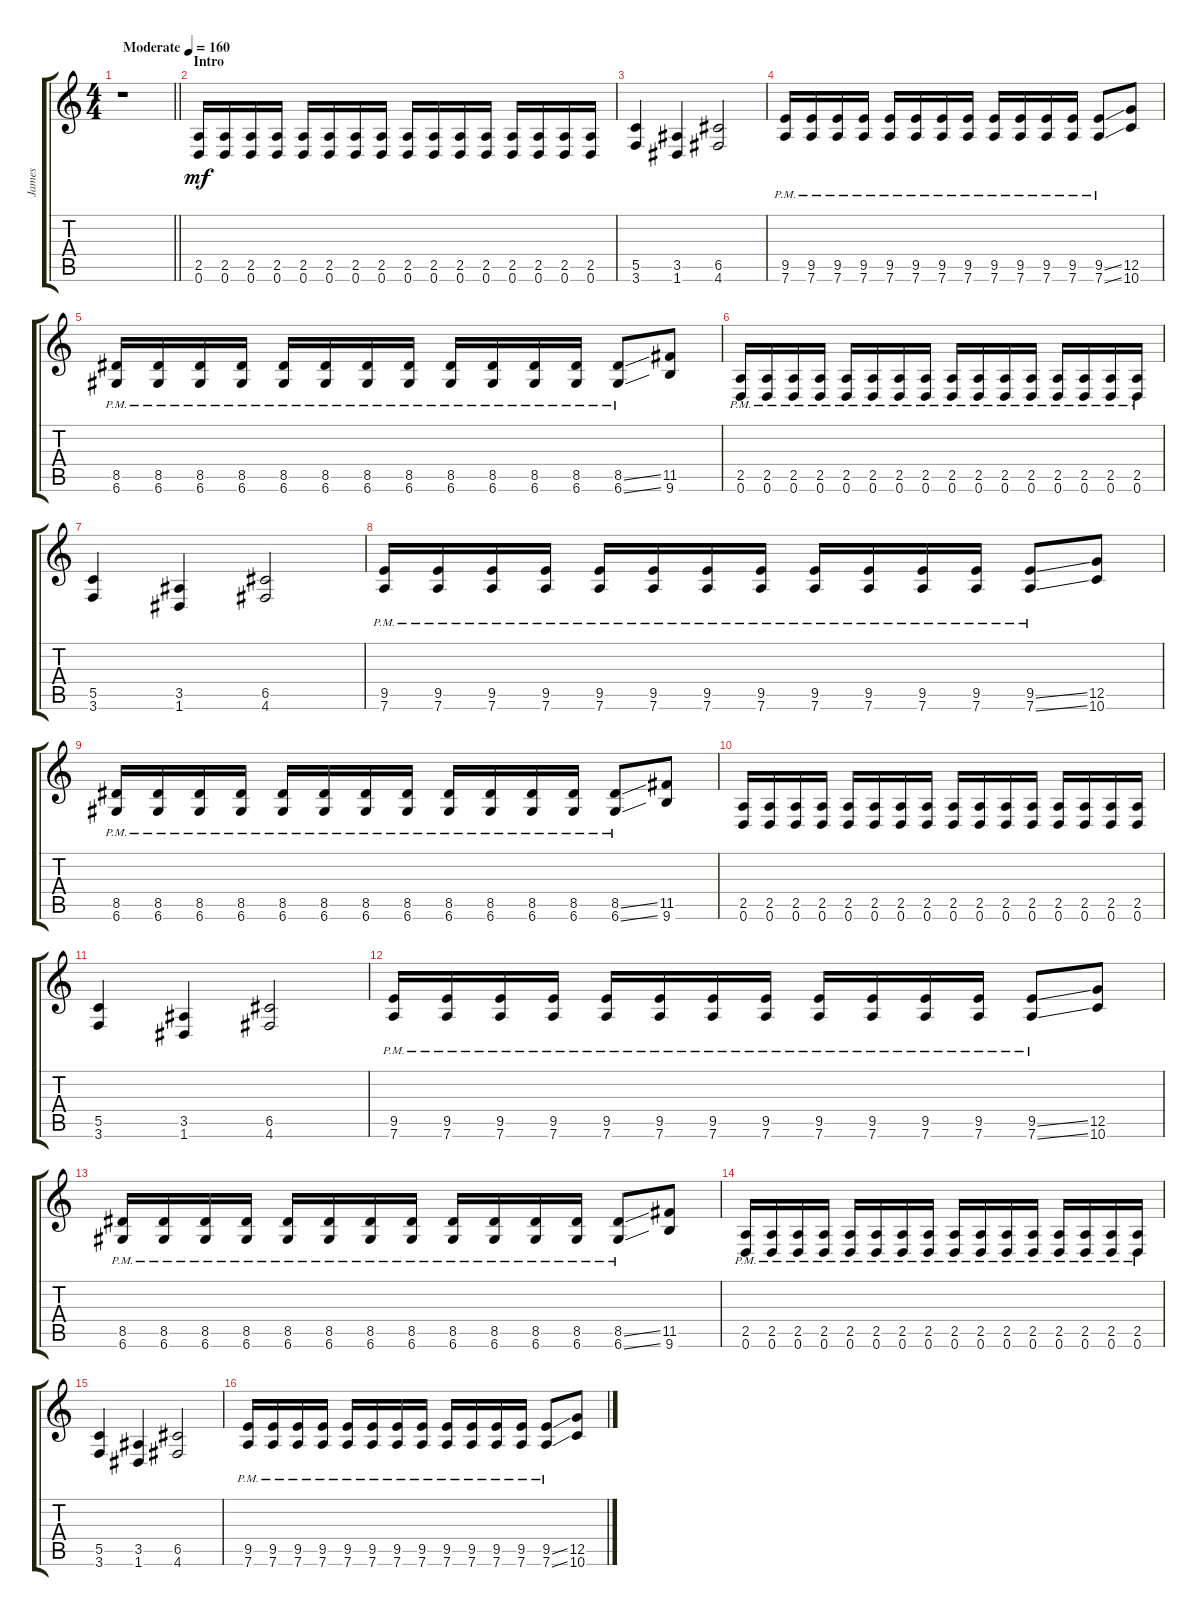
\track ("James" "James") {instrument distortionguitar}
\staff {score tabs}
\tuning (D4 A3 F3 C3 G2 D2) {hide}
\ts (4 4)
\tempo (160 "Moderate")
\clef g2
\barLineRight lightlight
\ks c
r.1{dy mf instrument distortionguitar} |
\section ("" "Intro")
(2.5 0.6).16 (2.5 0.6).16 (2.5 0.6).16 (2.5 0.6).16 (2.5 0.6).16 (2.5 0.6).16 (2.5 0.6).16 (2.5 0.6).16 (2.5 0.6).16 (2.5 0.6).16 (2.5 0.6).16 (2.5 0.6).16 (2.5 0.6).16 (2.5 0.6).16 (2.5 0.6).16 (2.5 0.6).16 |
(5.5 3.6).4 (3.5 1.6).4 (6.5 4.6).2 |
(9.5{pm} 7.6{pm}).16 (9.5{pm} 7.6{pm}).16 (9.5{pm} 7.6{pm}).16 (9.5{pm} 7.6{pm}).16 (9.5{pm} 7.6{pm}).16 (9.5{pm} 7.6{pm}).16 (9.5{pm} 7.6{pm}).16 (9.5{pm} 7.6{pm}).16 (9.5{pm} 7.6{pm}).16 (9.5{pm} 7.6{pm}).16 (9.5{pm} 7.6{pm}).16 (9.5{pm} 7.6{pm}).16 (9.5{ss pm} 7.6{ss pm}).8 (12.5 10.6).8 |
(8.5{pm} 6.6{pm}).16 (8.5{pm} 6.6{pm}).16 (8.5{pm} 6.6{pm}).16 (8.5{pm} 6.6{pm}).16 (8.5{pm} 6.6{pm}).16 (8.5{pm} 6.6{pm}).16 (8.5{pm} 6.6{pm}).16 (8.5{pm} 6.6{pm}).16 (8.5{pm} 6.6{pm}).16 (8.5{pm} 6.6{pm}).16 (8.5{pm} 6.6{pm}).16 (8.5{pm} 6.6{pm}).16 (8.5{ss pm} 6.6{ss pm}).8 (11.5 9.6).8 |
(2.5{pm} 0.6{pm}).16 (2.5{pm} 0.6{pm}).16 (2.5{pm} 0.6{pm}).16 (2.5{pm} 0.6{pm}).16 (2.5{pm} 0.6{pm}).16 (2.5{pm} 0.6{pm}).16 (2.5{pm} 0.6{pm}).16 (2.5{pm} 0.6{pm}).16 (2.5{pm} 0.6{pm}).16 (2.5{pm} 0.6{pm}).16 (2.5{pm} 0.6{pm}).16 (2.5{pm} 0.6{pm}).16 (2.5{pm} 0.6{pm}).16 (2.5{pm} 0.6{pm}).16 (2.5{pm} 0.6{pm}).16 (2.5{pm} 0.6{pm}).16 |
(5.5 3.6).4 (3.5 1.6).4 (6.5 4.6).2 |
(9.5{pm} 7.6{pm}).16 (9.5{pm} 7.6{pm}).16 (9.5{pm} 7.6{pm}).16 (9.5{pm} 7.6{pm}).16 (9.5{pm} 7.6{pm}).16 (9.5{pm} 7.6{pm}).16 (9.5{pm} 7.6{pm}).16 (9.5{pm} 7.6{pm}).16 (9.5{pm} 7.6{pm}).16 (9.5{pm} 7.6{pm}).16 (9.5{pm} 7.6{pm}).16 (9.5{pm} 7.6{pm}).16 (9.5{ss pm} 7.6{ss pm}).8 (12.5 10.6).8 |
(8.5{pm} 6.6{pm}).16 (8.5{pm} 6.6{pm}).16 (8.5{pm} 6.6{pm}).16 (8.5{pm} 6.6{pm}).16 (8.5{pm} 6.6{pm}).16 (8.5{pm} 6.6{pm}).16 (8.5{pm} 6.6{pm}).16 (8.5{pm} 6.6{pm}).16 (8.5{pm} 6.6{pm}).16 (8.5{pm} 6.6{pm}).16 (8.5{pm} 6.6{pm}).16 (8.5{pm} 6.6{pm}).16 (8.5{ss pm} 6.6{ss pm}).8 (11.5 9.6).8 |
(2.5 0.6).16 (2.5 0.6).16 (2.5 0.6).16 (2.5 0.6).16 (2.5 0.6).16 (2.5 0.6).16 (2.5 0.6).16 (2.5 0.6).16 (2.5 0.6).16 (2.5 0.6).16 (2.5 0.6).16 (2.5 0.6).16 (2.5 0.6).16 (2.5 0.6).16 (2.5 0.6).16 (2.5 0.6).16 |
(5.5 3.6).4 (3.5 1.6).4 (6.5 4.6).2 |
(9.5{pm} 7.6{pm}).16 (9.5{pm} 7.6{pm}).16 (9.5{pm} 7.6{pm}).16 (9.5{pm} 7.6{pm}).16 (9.5{pm} 7.6{pm}).16 (9.5{pm} 7.6{pm}).16 (9.5{pm} 7.6{pm}).16 (9.5{pm} 7.6{pm}).16 (9.5{pm} 7.6{pm}).16 (9.5{pm} 7.6{pm}).16 (9.5{pm} 7.6{pm}).16 (9.5{pm} 7.6{pm}).16 (9.5{ss pm} 7.6{ss pm}).8 (12.5 10.6).8 |
(8.5{pm} 6.6{pm}).16 (8.5{pm} 6.6{pm}).16 (8.5{pm} 6.6{pm}).16 (8.5{pm} 6.6{pm}).16 (8.5{pm} 6.6{pm}).16 (8.5{pm} 6.6{pm}).16 (8.5{pm} 6.6{pm}).16 (8.5{pm} 6.6{pm}).16 (8.5{pm} 6.6{pm}).16 (8.5{pm} 6.6{pm}).16 (8.5{pm} 6.6{pm}).16 (8.5{pm} 6.6{pm}).16 (8.5{ss pm} 6.6{ss pm}).8 (11.5 9.6).8 |
(2.5{pm} 0.6{pm}).16 (2.5{pm} 0.6{pm}).16 (2.5{pm} 0.6{pm}).16 (2.5{pm} 0.6{pm}).16 (2.5{pm} 0.6{pm}).16 (2.5{pm} 0.6{pm}).16 (2.5{pm} 0.6{pm}).16 (2.5{pm} 0.6{pm}).16 (2.5{pm} 0.6{pm}).16 (2.5{pm} 0.6{pm}).16 (2.5{pm} 0.6{pm}).16 (2.5{pm} 0.6{pm}).16 (2.5{pm} 0.6{pm}).16 (2.5{pm} 0.6{pm}).16 (2.5{pm} 0.6{pm}).16 (2.5{pm} 0.6{pm}).16 |
(5.5 3.6).4 (3.5 1.6).4 (6.5 4.6).2 |
(9.5{pm} 7.6{pm}).16 (9.5{pm} 7.6{pm}).16 (9.5{pm} 7.6{pm}).16 (9.5{pm} 7.6{pm}).16 (9.5{pm} 7.6{pm}).16 (9.5{pm} 7.6{pm}).16 (9.5{pm} 7.6{pm}).16 (9.5{pm} 7.6{pm}).16 (9.5{pm} 7.6{pm}).16 (9.5{pm} 7.6{pm}).16 (9.5{pm} 7.6{pm}).16 (9.5{pm} 7.6{pm}).16 (9.5{ss pm} 7.6{ss pm}).8 (12.5 10.6).8
